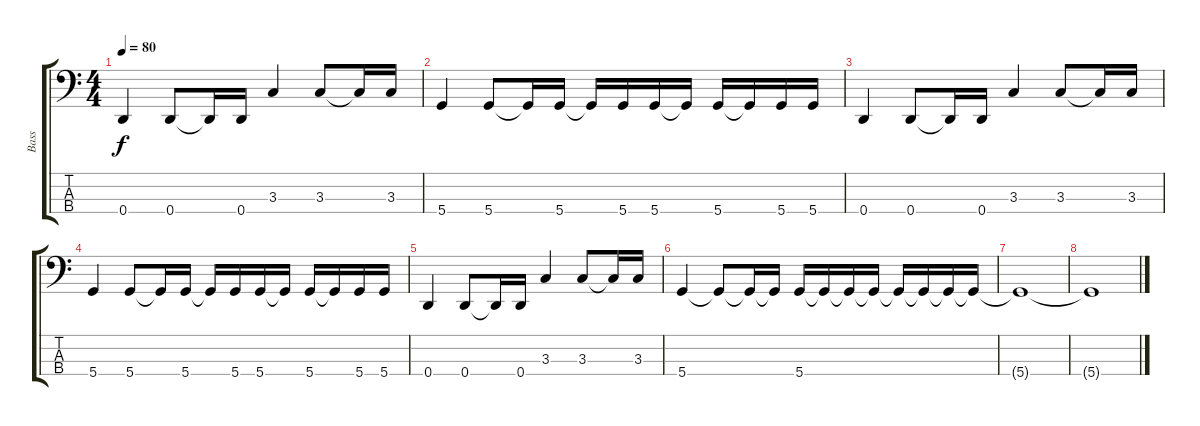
\track ("Bass" "Bass") {instrument electricbasspick}
\staff {score tabs}
\tuning (G2 D2 A1 D1) {hide}
\ts (4 4)
\tempo 80
\clef f4
\ks c
0.4.4{dy f} 0.4.8 0.4{t}.16 0.4.16 3.3.4 3.3.8 3.3{t}.16 3.3.16 |
5.4.4 5.4.8 5.4{t}.16 5.4.16 5.4{t}.16 5.4.16 5.4.16 5.4{t}.16 5.4.16 5.4{t}.16 5.4.16 5.4.16 |
0.4.4 0.4.8 0.4{t}.16 0.4.16 3.3.4 3.3.8 3.3{t}.16 3.3.16 |
5.4.4 5.4.8 5.4{t}.16 5.4.16 5.4{t}.16 5.4.16 5.4.16 5.4{t}.16 5.4.16 5.4{t}.16 5.4.16 5.4.16 |
0.4.4 0.4.8 0.4{t}.16 0.4.16 3.3.4 3.3.8 3.3{t}.16 3.3.16 |
5.4.4 5.4{t}.8 5.4{t}.16 5.4{t}.16 5.4.16 5.4{t}.16 5.4{t}.16 5.4{t}.16 5.4{t}.16 5.4{t}.16 5.4{t}.16 5.4{t}.16 |
5.4{t}.1 |
5.4{t}.1
